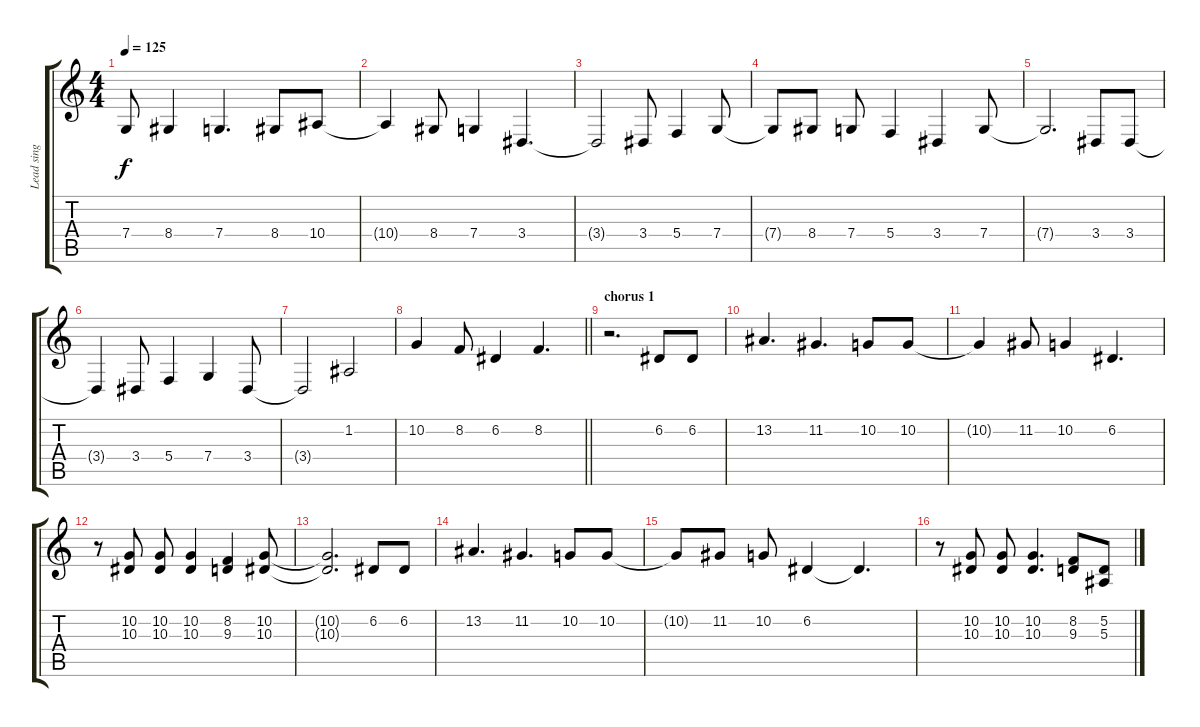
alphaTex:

\track ("Lead sing" "Lead sing") {instrument pad1newage}
\staff {score tabs}
\tuning (D4 A3 F3 C3 G2 C2) {hide}
\ts (4 4)
\tempo 125
\clef g2
\ks c
7.4.8{dy f} 8.4.4 7.4.4{d} 8.4.8 10.4.8 |
10.4{t}.4 8.4.8 7.4.4 3.4.4{d} |
3.4{t}.2 3.4.8 5.4.4 7.4.8 |
7.4{t}.8 8.4.8 7.4.8 5.4.4 3.4.4 7.4.8 |
7.4{t}.2{d} 3.4.8 3.4.8 |
3.4{t}.4 3.4.8 5.4.4 7.4.4 3.4.8 |
3.4{t}.2 1.2.2 |
\barLineRight lightlight
10.2.4 8.2.8 6.2.4 8.2.4{d} |
\section ("" "chorus 1")
r.2{d} 6.2.8 6.2.8 |
13.2.4{d} 11.2.4{d} 10.2.8 10.2.8 |
10.2{t}.4 11.2.8 10.2.4 6.2.4{d} |
r.8 (10.2 10.3).8 (10.2 10.3).8 (10.2 10.3).4 (8.2 9.3).4 (10.2 10.3).8 |
(10.2{t} 10.3{t}).2{d} 6.2.8 6.2.8 |
13.2.4{d} 11.2.4{d} 10.2.8 10.2.8 |
10.2{t}.8 11.2.8 10.2.8 6.2.4 6.2{t}.4{d} |
r.8 (10.2 10.3).8 (10.2 10.3).8 (10.2 10.3).4{d} (8.2 9.3).8 (5.2 5.3).8
